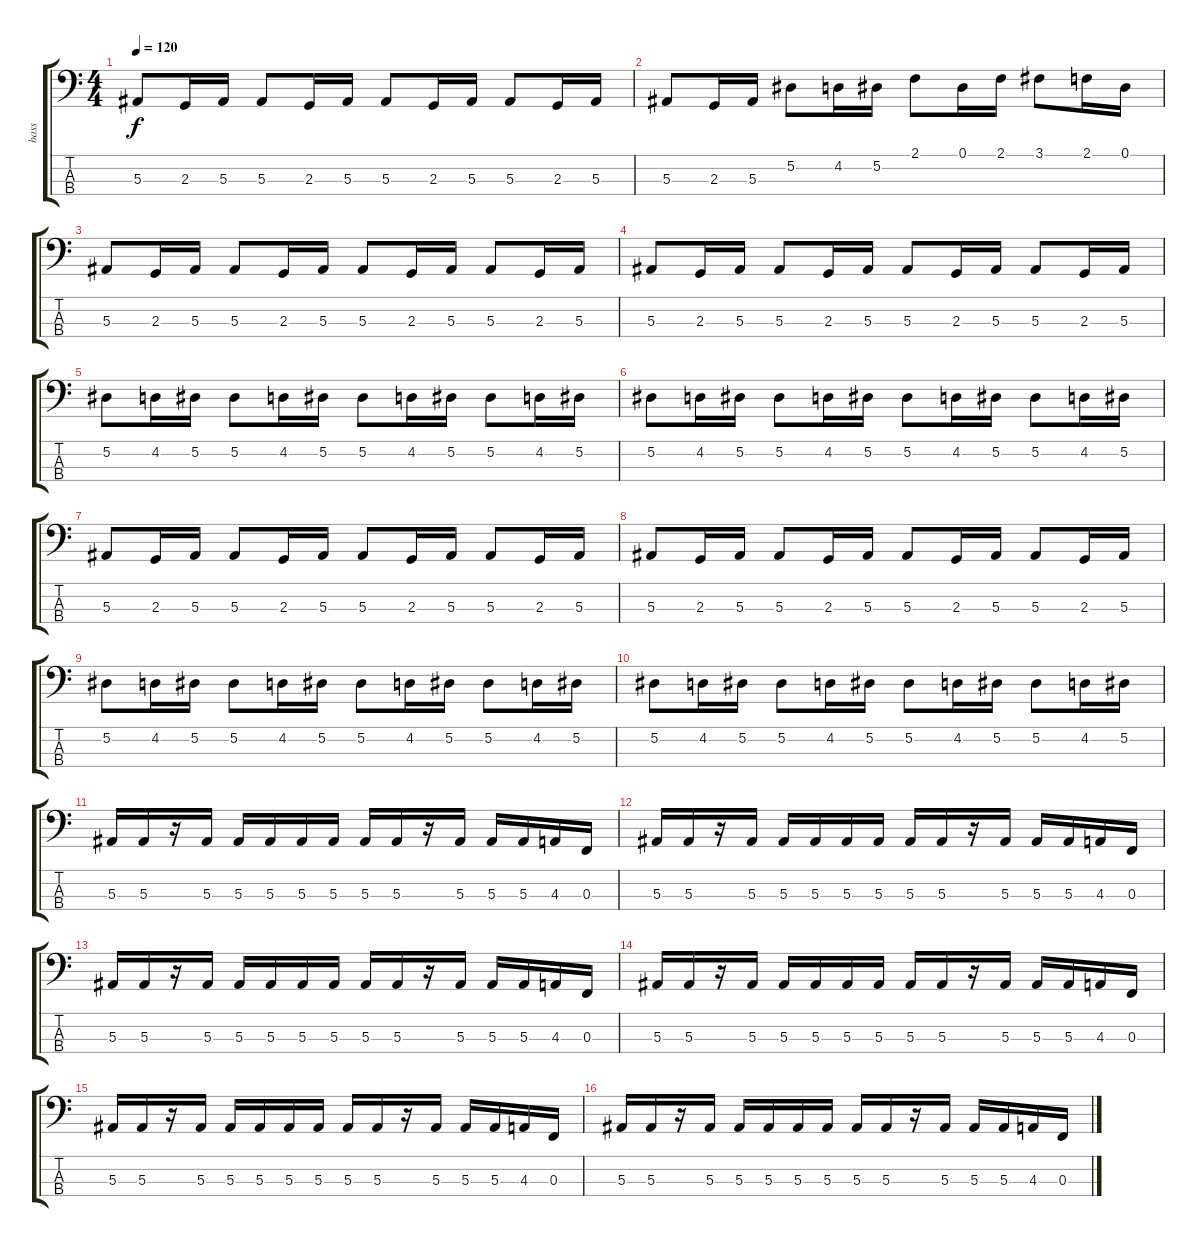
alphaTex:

\track ("bass" "bass") {instrument electricbasspick}
\staff {score tabs}
\tuning (Eb2 Bb1 F1 C1) {hide}
\ts (4 4)
\tempo 120
\clef f4
\ks c
5.3.8{dy f} 2.3.16 5.3.16 5.3.8 2.3.16 5.3.16 5.3.8 2.3.16 5.3.16 5.3.8 2.3.16 5.3.16 |
5.3.8 2.3.16 5.3.16 5.2.8 4.2.16 5.2.16 2.1.8 0.1.16 2.1.16 3.1.8 2.1.16 0.1.16 |
5.3.8 2.3.16 5.3.16 5.3.8 2.3.16 5.3.16 5.3.8 2.3.16 5.3.16 5.3.8 2.3.16 5.3.16 |
5.3.8 2.3.16 5.3.16 5.3.8 2.3.16 5.3.16 5.3.8 2.3.16 5.3.16 5.3.8 2.3.16 5.3.16 |
5.2.8 4.2.16 5.2.16 5.2.8 4.2.16 5.2.16 5.2.8 4.2.16 5.2.16 5.2.8 4.2.16 5.2.16 |
5.2.8 4.2.16 5.2.16 5.2.8 4.2.16 5.2.16 5.2.8 4.2.16 5.2.16 5.2.8 4.2.16 5.2.16 |
5.3.8 2.3.16 5.3.16 5.3.8 2.3.16 5.3.16 5.3.8 2.3.16 5.3.16 5.3.8 2.3.16 5.3.16 |
5.3.8 2.3.16 5.3.16 5.3.8 2.3.16 5.3.16 5.3.8 2.3.16 5.3.16 5.3.8 2.3.16 5.3.16 |
5.2.8 4.2.16 5.2.16 5.2.8 4.2.16 5.2.16 5.2.8 4.2.16 5.2.16 5.2.8 4.2.16 5.2.16 |
5.2.8 4.2.16 5.2.16 5.2.8 4.2.16 5.2.16 5.2.8 4.2.16 5.2.16 5.2.8 4.2.16 5.2.16 |
5.3.16 5.3.16 r.16 5.3.16 5.3.16 5.3.16 5.3.16 5.3.16 5.3.16 5.3.16 r.16 5.3.16 5.3.16 5.3.16 4.3.16 0.3.16 |
5.3.16 5.3.16 r.16 5.3.16 5.3.16 5.3.16 5.3.16 5.3.16 5.3.16 5.3.16 r.16 5.3.16 5.3.16 5.3.16 4.3.16 0.3.16 |
5.3.16 5.3.16 r.16 5.3.16 5.3.16 5.3.16 5.3.16 5.3.16 5.3.16 5.3.16 r.16 5.3.16 5.3.16 5.3.16 4.3.16 0.3.16 |
5.3.16 5.3.16 r.16 5.3.16 5.3.16 5.3.16 5.3.16 5.3.16 5.3.16 5.3.16 r.16 5.3.16 5.3.16 5.3.16 4.3.16 0.3.16 |
5.3.16 5.3.16 r.16 5.3.16 5.3.16 5.3.16 5.3.16 5.3.16 5.3.16 5.3.16 r.16 5.3.16 5.3.16 5.3.16 4.3.16 0.3.16 |
5.3.16 5.3.16 r.16 5.3.16 5.3.16 5.3.16 5.3.16 5.3.16 5.3.16 5.3.16 r.16 5.3.16 5.3.16 5.3.16 4.3.16 0.3.16
